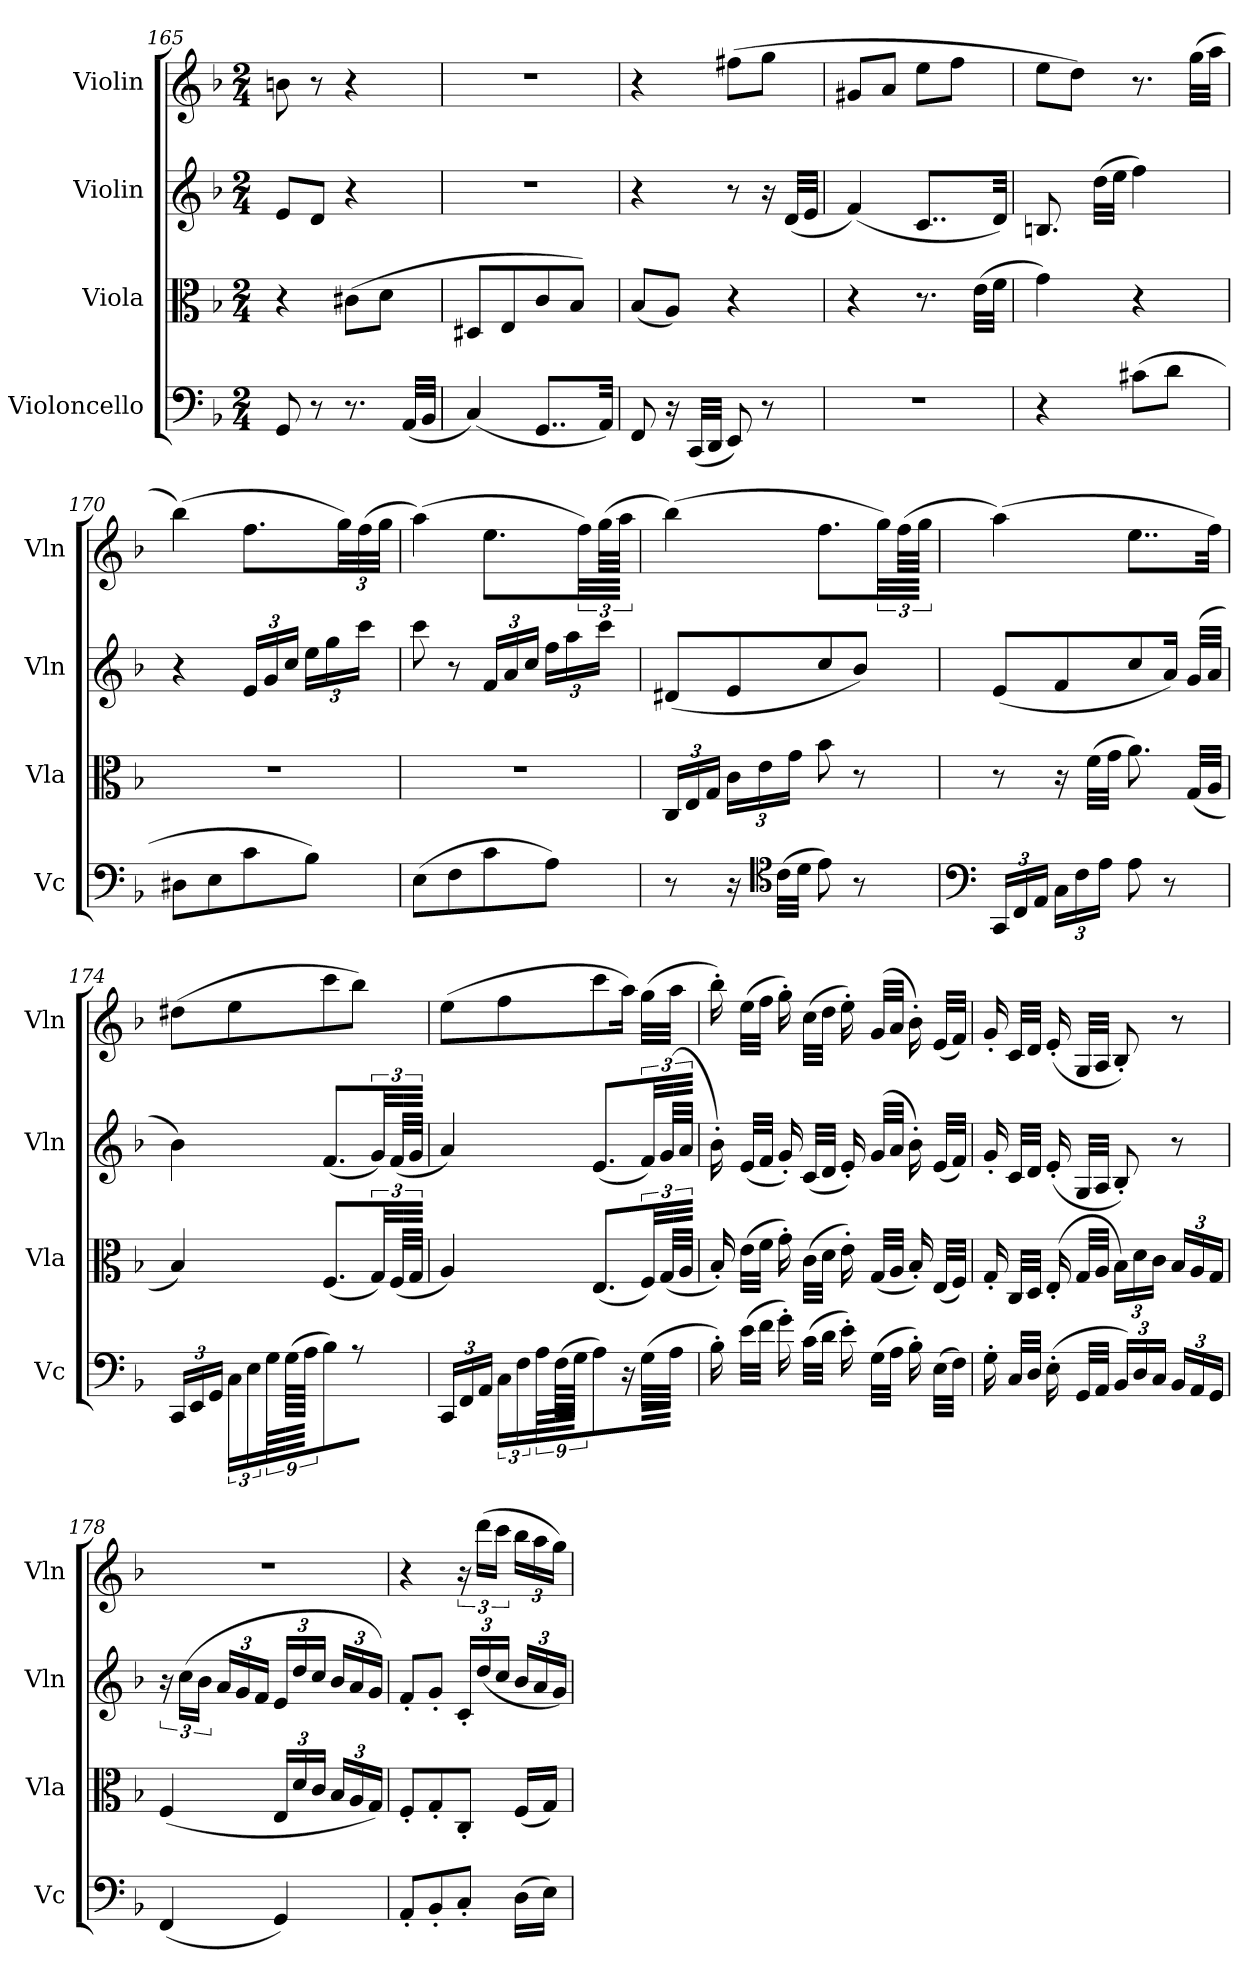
**kern	**kern	**kern	**kern
*part4	*part3	*part2	*part1
*staff4	*staff3	*staff2	*staff1
*I"Violoncello	*I"Viola	*I"Violin	*I"Violin
*I'Vc	*I'Vla	*I'Vln	*I'Vln
*clefF4	*clefC3	*clefG2	*clefG2
*k[b-]	*k[b-]	*k[b-]	*k[b-]
*M2/4	*M2/4	*M2/4	*M2/4
=165	=165	=165	=165
8GG/	4r	8e/L	8bn\
8r	.	8d/J	8r
8.r	(8c#X\L	4r	4r
.	8d\J	.	.
(32AA/LLL	.	.	.
32BB-/JJJ	.	.	.
=166	=166	=166	=166
(4C/)	8D#X/L	2r	2r
.	8E/	.	.
8..GG/L	8c/	.	.
.	8B-/J)	.	.
32AA/Jkk)	.	.	.
=167	=167	=167	=167
8FF/	(8B-/L	4r	4r
16r	8A/J)	.	.
(32CC/LLL	.	.	.
32DD/JJJ	.	.	.
8EE/)	4r	8r	(8ff#X\L
8r	.	16r	8gg\J
.	.	(32d/LLL	.
.	.	32e/JJJ	.
=168	=168	=168	=168
2r	4r	(4f/)	8g#X/L
.	.	.	8a/J
.	8.r	8..c/L	8ee\L
.	.	.	8ff\J
.	(32e\LLL	.	.
.	32f\JJJ	32d/Jkk)	.
=169	=169	=169	=169
4r	4g\)	8.Bn/	8ee\L
.	.	.	8dd\J)
.	.	(32dd\LLL	.
.	.	32ee\JJJ	.
(8c#X\L	4r	4ff\)	8.r
8d\J	.	.	.
.	.	.	(32gg\LLL
.	.	.	32aa\JJJ
=170	=170	=170	=170
8D#X\L	2r	4r	(4bb-\)
8E\	.	.	.
8c\	.	24e/LL	8.ff\L
.	.	24g/	.
.	.	24cc/JJ	.
8B-\J)	.	24ee\LL	.
.	.	24gg\	.
.	.	.	48gg\LL)
.	.	24ccc\JJ	(48ff\
.	.	.	48gg\JJJ
=171	=171	=171	=171
(8E\L	2r	8ccc\	(4aa\)
8F\	.	8r	.
8c\	.	24f/LL	8.ee\L
.	.	24a/	.
.	.	24cc/JJ	.
8A\J)	.	24ff\LL	.
.	.	24aa\	.
.	.	.	48ff\Jkk)
.	.	24ccc\JJ	(48gg\LLL
.	.	.	48aa\JJJ
=172	=172	=172	=172
8r	24C/LL	(8d#X/L	(4bb-\)
.	24E/	.	.
.	24G/JJ	.	.
16r	24c\LL	8e/	.
.	24e\	.	.
*clefC4	*	*	*
(32c\LLL	.	.	.
.	24g\JJ	.	.
32d\JJJ	.	.	.
8e\)	8b-\	8cc/	8.ff\L
8r	8r	8b-/J)	.
.	.	.	48gg\Jkk)
.	.	.	(48ff\LLL
.	.	.	48gg\JJJ
=173	=173	=173	=173
*clefF4	*	*	*
24CC/LL	8r	(8e/L	(4aa\)
24FF/	.	.	.
24AA/JJ	.	.	.
24C\LL	16r	8f/	.
24F\	.	.	.
.	(32f\LLL	.	.
24A\JJ	.	.	.
.	32g\JJJ	.	.
8A\	8.a\)	8cc/	8..ee\L
8r	.	16a/Jk)	.
.	(32G/LLL	(32g/LLL	.
.	32A/JJJ	32a/JJJ	32ff\Jkk)
=174	=174	=174	=174
24CC/LL	4B-/)	4b-\)	(8dd#X\L
24EE/	.	.	.
24GG/JJ	.	.	.
24C\LL	.	.	8ee\
24E\	.	.	.
72G\JJkk	.	.	.
(72G\LLLL	.	.	.
72A\JJJJ	.	.	.
8B-\)	(8.F/L	(8.f/L	8ccc\
8r	.	.	8bb-\J)
.	48G/Jkk)	48g/Jkk)	.
.	(48F/LLL	(48f/LLL	.
.	48G/JJJ	48g/JJJ	.
=175	=175	=175	=175
24CC/LL	4A/)	4a/)	(8ee\L
24FF/	.	.	.
24AA/JJ	.	.	.
24C\LL	.	.	8ff\
24F\	.	.	.
72A\JJkk	.	.	.
(72F\LLLL	.	.	.
72G\JJJJ	.	.	.
8A\)	(8.E/L	(8.e/L	8ccc\
16r	.	.	16aa\Jk)
(32G\LLL	48F/Jkk)	48f/Jkk)	(32gg\LLL
.	(48G/LLL	(48g/LLL	.
32A\JJJ	.	.	32aa\JJJ
.	48A/JJJ	48a/JJJ	.
=176	=176	=176	=176
16B-'\)	16B-'/)	16b-'\)	16bb-'\)
(32e\LLL	(32e\LLL	(32e/LLL	(32ee\LLL
32f\JJJ	32f\JJJ	32f/JJJ	32ff\JJJ
16g'\)	16g'\)	16g'/)	16gg'\)
(32c\LLL	(32c\LLL	(32c/LLL	(32cc\LLL
32d\JJJ	32d\JJJ	32d/JJJ	32dd\JJJ
16e'\)	16e'\)	16e'/)	16ee'\)
(32G\LLL	(32G/LLL	(32g/LLL	(32g/LLL
32A\JJJ	32A/JJJ	32a/JJJ	32a/JJJ
16B-'\)	16B-'/)	16b-'\)	16b-'\)
(32E\LLL	(32E/LLL	(32e/LLL	(32e/LLL
32F\JJJ)	32F/JJJ)	32f/JJJ)	32f/JJJ)
=177	=177	=177	=177
16G'\	16G'/	16g'/	16g'/
32C/LLL	32C/LLL	32c/LLL	32c/LLL
32D/JJJ	32D/JJJ	32d/JJJ	32d/JJJ
(16E'\	(16E'/	(16e'/	(16e'/
32GG/LLL	32G/LLL	32G/LLL	32G/LLL
32AA/JJJ	32A/JJJ	32A/JJJ	32A/JJJ
24BB-/LL)	24B-\LL)	8B-'/)	8B-'/)
24D/	24d\	.	.
24C/JJ	24c\JJ	.	.
24BB-/LL	24B-/LL	8r	8r
24AA/	24A/	.	.
24GG/JJ	24G/JJ	.	.
=178	=178	=178	=178
(4FF/	(4F/	24r	2r
.	.	(24cc\LL	.
.	.	24b-\JJ	.
.	.	24a/LL	.
.	.	24g/	.
.	.	24f/JJ	.
4GG/)	24E/LL	24e/LL	.
.	24d/	24dd/	.
.	24c/JJ	24cc/JJ	.
.	24B-/LL	24b-/LL	.
.	24A/	24a/	.
.	24G/JJ)	24g/JJ)	.
=179	=179	=179	=179
8AA'/L	8F'/L	8f'/L	4r
8BB-'/	8G'/	8g'/J	.
8C'/J	8C'/J	24c'/LL	24r
.	.	(24dd/	(24ddd\LL
.	.	24cc/JJ	24ccc\JJ
(16D\LL	(16F/LL	24b-/LL	24bb-\LL
.	.	24a/	24aa\
16E\JJ)	16G/JJ)	.	.
.	.	24g/JJ)	24gg\JJ)
=	=	=	=
*-	*-	*-	*-
